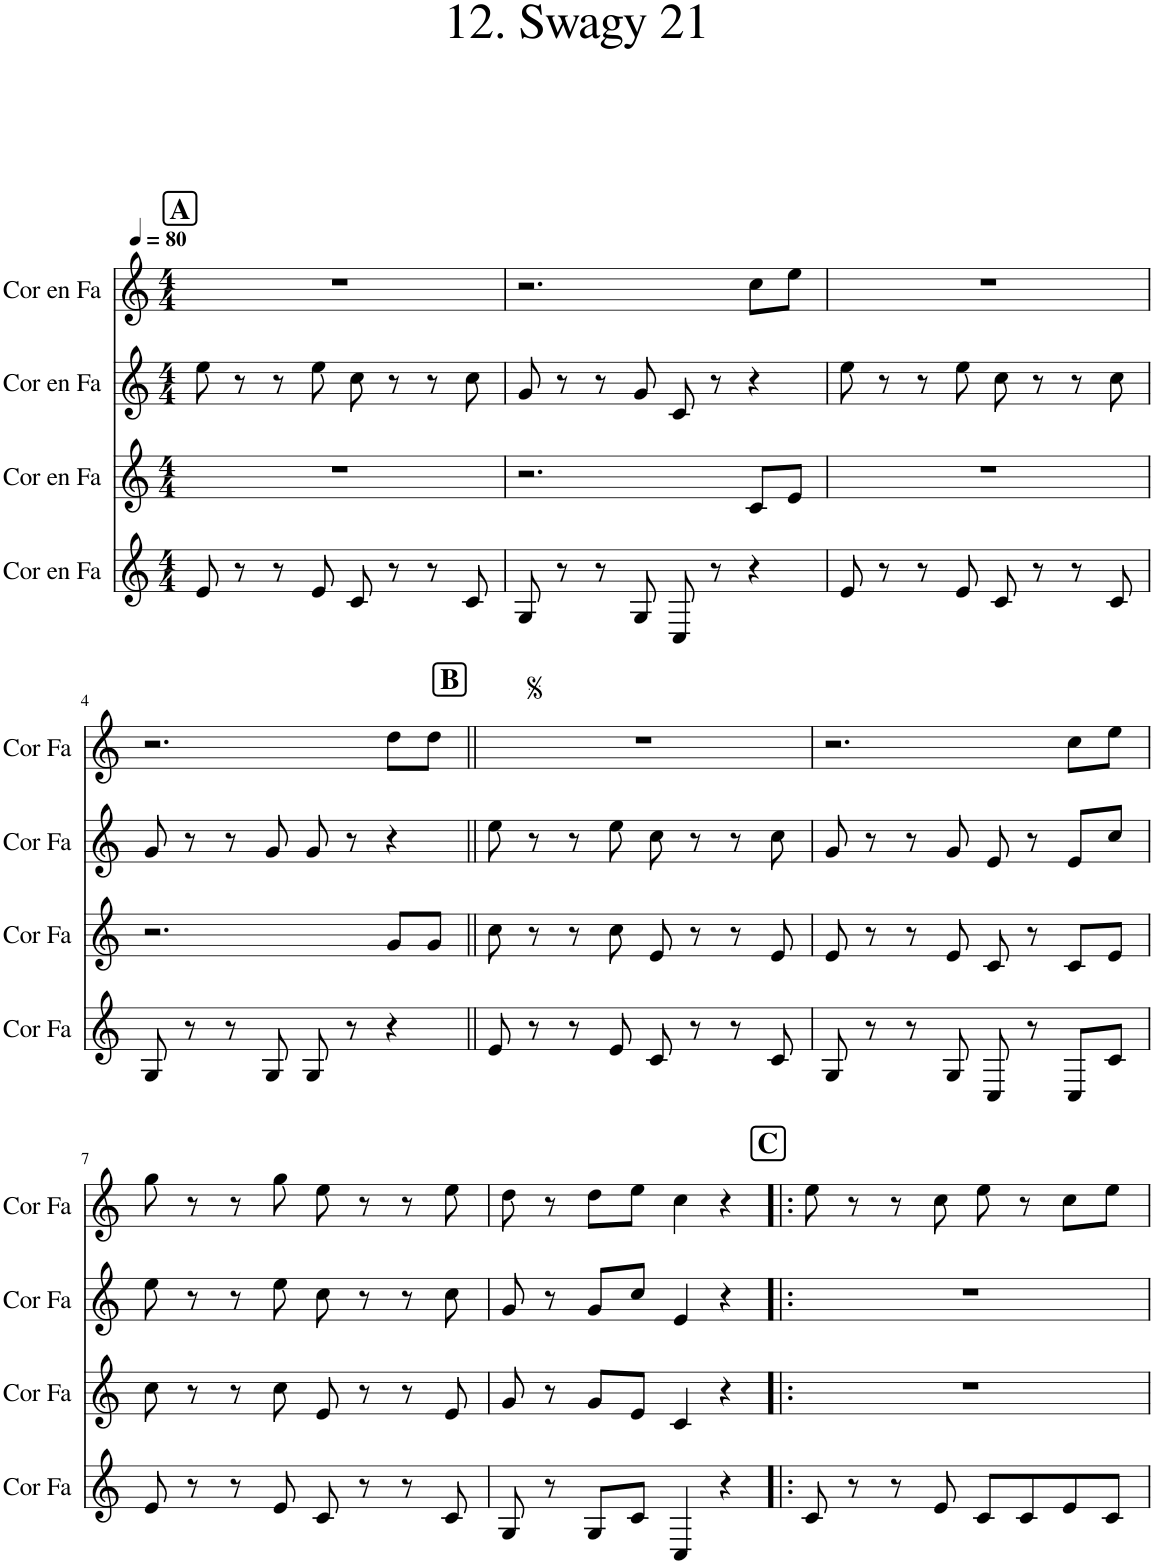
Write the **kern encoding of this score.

**kern	**kern	**kern	**kern
*part4	*part3	*part2	*part1
*staff4	*staff3	*staff2	*staff1
*I"Cor en Fa	*I"Cor en Fa	*I"Cor en Fa	*I"Cor en Fa
*I'Cor Fa	*I'Cor Fa	*I'Cor Fa	*I'Cor Fa
*clefG2	*clefG2	*clefG2	*clefG2
*Trd4c7	*Trd4c7	*Trd4c7	*Trd4c7
*k[]	*k[]	*k[]	*k[]
*M4/4	*M4/4	*M4/4	*M4/4
*MM80	*MM80	*MM80	*MM80
!!LO:REH:place=s1:a:B:cj:fs=14:t=A
=1	=1	=1	=1
8e/	1r	8ee\	1r
8r	.	8r	.
8r	.	8r	.
8e/	.	8ee\	.
8c/	.	8cc\	.
8r	.	8r	.
8r	.	8r	.
8c/	.	8cc\	.
=2	=2	=2	=2
8G/	2.r	8g/	2.r
8r	.	8r	.
8r	.	8r	.
8G/	.	8g/	.
8C/	.	8c/	.
8r	.	8r	.
4r	8c/L	4r	8cc\L
.	8e/J	.	8ee\J
=3	=3	=3	=3
8e/	1r	8ee\	1r
8r	.	8r	.
8r	.	8r	.
8e/	.	8ee\	.
8c/	.	8cc\	.
8r	.	8r	.
8r	.	8r	.
8c/	.	8cc\	.
!!LO:LB:g=z
=4	=4	=4	=4
8G/	2.r	8g/	2.r
8r	.	8r	.
8r	.	8r	.
8G/	.	8g/	.
8G/	.	8g/	.
8r	.	8r	.
4r	8g/L	4r	8dd\L
.	8g/J	.	8dd\J
!!LO:REH:place=s1:a:B:cj:fs=14:t=B
=5||	=5||	=5||	=5||
8e/	8cc\	8ee\	1r
8r	8r	8r	.
8r	8r	8r	.
8e/	8cc\	8ee\	.
8c/	8e/	8cc\	.
8r	8r	8r	.
8r	8r	8r	.
8c/	8e/	8cc\	.
=6	=6	=6	=6
8G/	8e/	8g/	2.r
8r	8r	8r	.
8r	8r	8r	.
8G/	8e/	8g/	.
8C/	8c/	8e/	.
8r	8r	8r	.
8C/L	8c/L	8e/L	8cc\L
8c/J	8e/J	8cc/J	8ee\J
!!LO:LB:g=z
=7	=7	=7	=7
8e/	8cc\	8ee\	8gg\
8r	8r	8r	8r
8r	8r	8r	8r
8e/	8cc\	8ee\	8gg\
8c/	8e/	8cc\	8ee\
8r	8r	8r	8r
8r	8r	8r	8r
8c/	8e/	8cc\	8ee\
=8	=8	=8	=8
8G/	8g/	8g/	8dd\
8r	8r	8r	8r
8G/L	8g/L	8g/L	8dd\L
8c/J	8e/J	8cc/J	8ee\J
4C/	4c/	4e/	4cc\
4r	4r	4r	4r
!!LO:REH:place=s1:a:B:cj:fs=14:t=C
=9!|:	=9!|:	=9!|:	=9!|:
8c/	1r	1r	8ee\
8r	.	.	8r
8r	.	.	8r
8e/	.	.	8cc\
8c/L	.	.	8ee\
8c/	.	.	8r
8e/	.	.	8cc\L
8c/J	.	.	8ee\J
=	=	=	=
*-	*-	*-	*-
